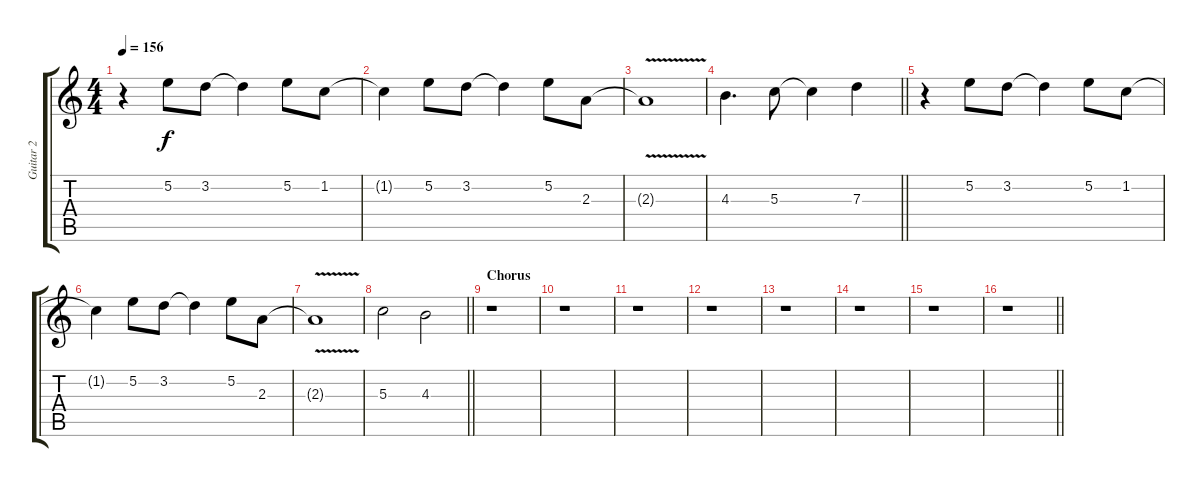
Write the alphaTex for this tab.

\track ("Guitar 2" "Guitar 2") {instrument distortionguitar}
\staff {score tabs}
\tuning (E4 B3 G3 D3 A2 E2) {hide}
\ts (4 4)
\tempo 156
\clef g2
\ks c
r.4{dy f} 5.2.8 3.2.8 3.2{t}.4 5.2.8 1.2.8 |
1.2{t}.4 5.2.8 3.2.8 3.2{t}.4 5.2.8 2.3.8 |
2.3{v t}.1 |
\barLineRight lightlight
4.3.4{d} 5.3.8 5.3{t}.4 7.3.4 |
r.4 5.2.8 3.2.8 3.2{t}.4 5.2.8 1.2.8 |
1.2{t}.4 5.2.8 3.2.8 3.2{t}.4 5.2.8 2.3.8 |
2.3{v t}.1 |
\barLineRight lightlight
5.3.2 4.3.2 |
\section ("" "Chorus")
r.1 |
r.1 |
r.1 |
r.1 |
r.1 |
r.1 |
r.1 |
\barLineRight lightlight
r.1
